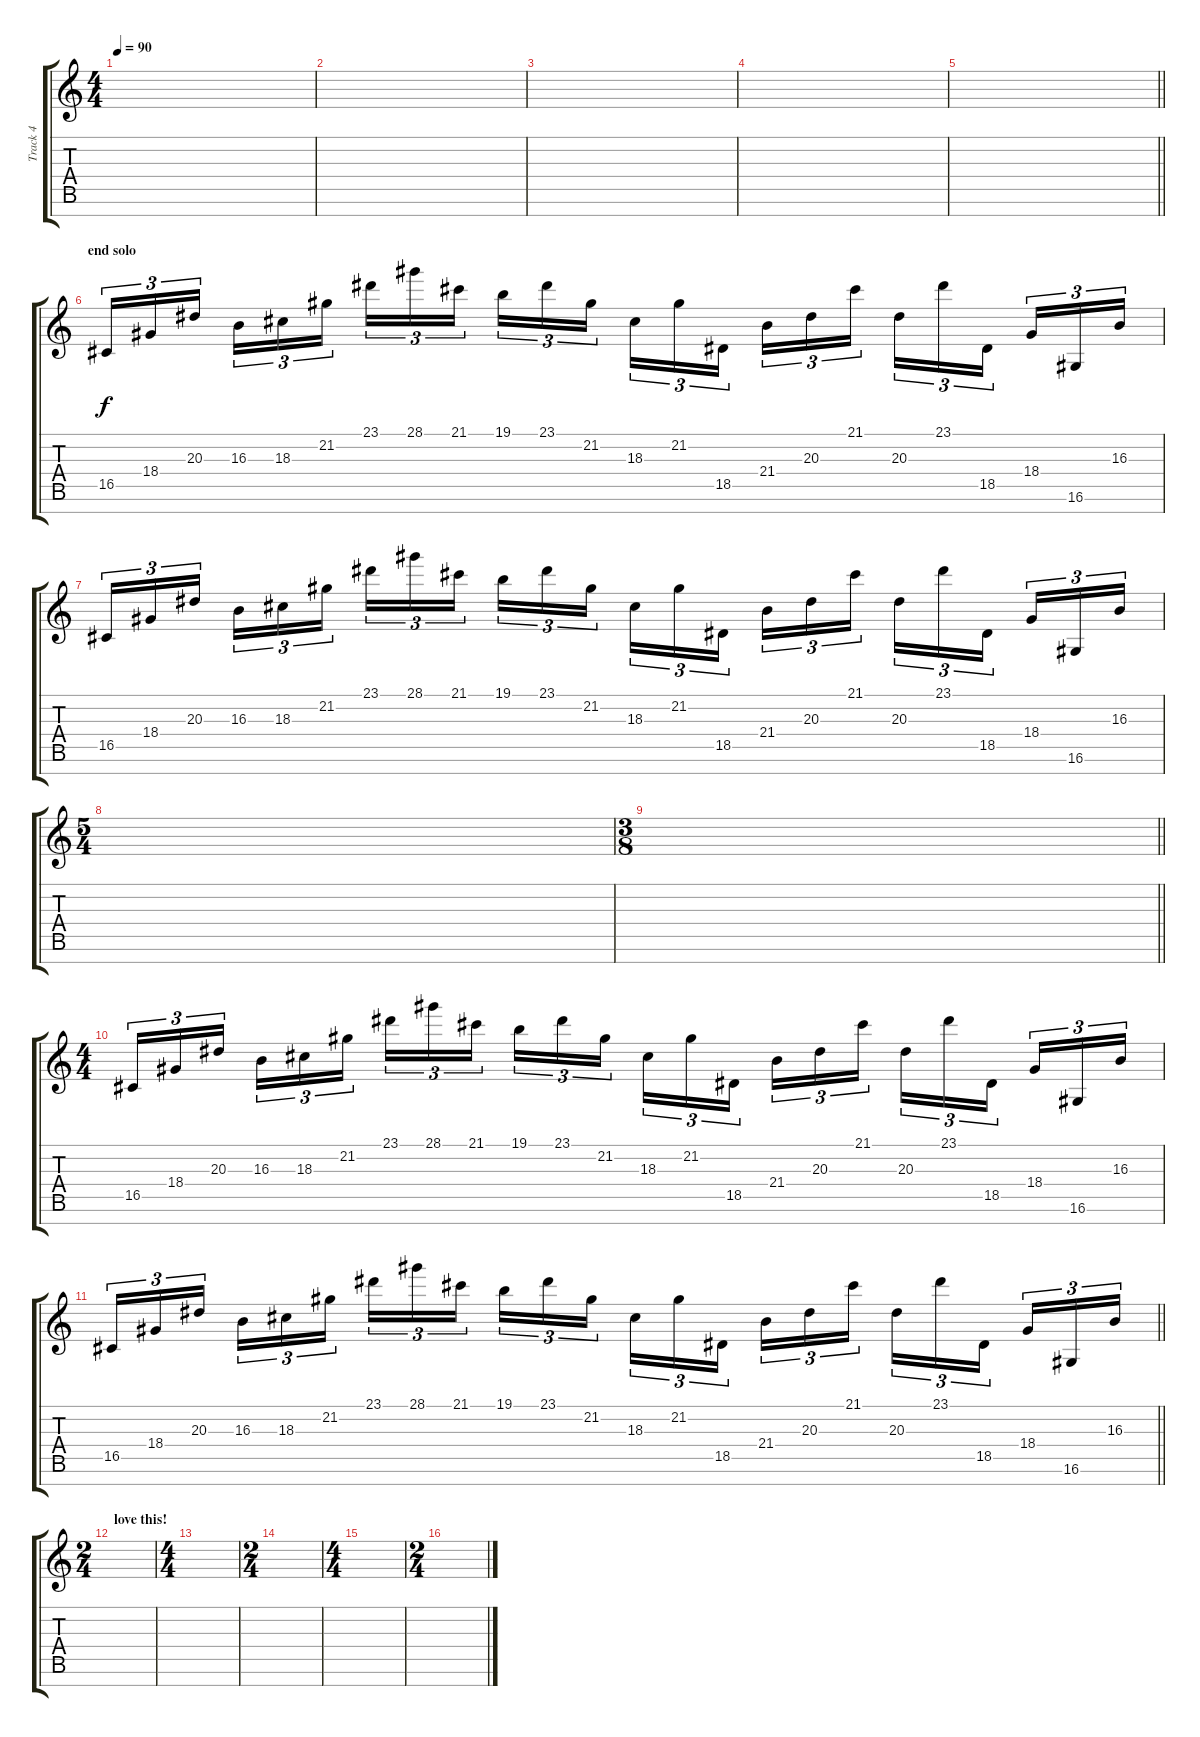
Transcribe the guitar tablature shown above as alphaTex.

\track ("Track 4" "Track 4") {instrument lead1square}
\staff {score tabs}
\tuning (E4 B3 G3 D3 A2 E2 B1) {hide}
\ts (4 4)
\tempo 90
\clef g2
\ks c
|
|
|
|
\barLineRight lightlight
|
\section ("" "end solo")
16.5.16{tu (3 2)} 18.4.16{tu (3 2)} 20.3.16{tu (3 2) beam splitsecondary} 16.3.16{tu (3 2)} 18.3.16{tu (3 2)} 21.2.16{tu (3 2)} 23.1.16{tu (3 2)} 28.1.16{tu (3 2)} 21.1.16{tu (3 2) beam splitsecondary} 19.1.16{tu (3 2)} 23.1.16{tu (3 2)} 21.2.16{tu (3 2)} 18.3.16{tu (3 2)} 21.2.16{tu (3 2)} 18.5.16{tu (3 2) beam splitsecondary} 21.4.16{tu (3 2)} 20.3.16{tu (3 2)} 21.1.16{tu (3 2)} 20.3.16{tu (3 2)} 23.1.16{tu (3 2)} 18.5.16{tu (3 2) beam splitsecondary} 18.4.16{tu (3 2)} 16.6.16{tu (3 2)} 16.3.16{tu (3 2)} |
16.5.16{tu (3 2)} 18.4.16{tu (3 2)} 20.3.16{tu (3 2) beam splitsecondary} 16.3.16{tu (3 2)} 18.3.16{tu (3 2)} 21.2.16{tu (3 2)} 23.1.16{tu (3 2)} 28.1.16{tu (3 2)} 21.1.16{tu (3 2) beam splitsecondary} 19.1.16{tu (3 2)} 23.1.16{tu (3 2)} 21.2.16{tu (3 2)} 18.3.16{tu (3 2)} 21.2.16{tu (3 2)} 18.5.16{tu (3 2) beam splitsecondary} 21.4.16{tu (3 2)} 20.3.16{tu (3 2)} 21.1.16{tu (3 2)} 20.3.16{tu (3 2)} 23.1.16{tu (3 2)} 18.5.16{tu (3 2) beam splitsecondary} 18.4.16{tu (3 2)} 16.6.16{tu (3 2)} 16.3.16{tu (3 2)} |
\ts (5 4)
|
\ts (3 8)
\barLineRight lightlight
|
\ts (4 4)
16.5.16{tu (3 2)} 18.4.16{tu (3 2)} 20.3.16{tu (3 2) beam splitsecondary} 16.3.16{tu (3 2)} 18.3.16{tu (3 2)} 21.2.16{tu (3 2)} 23.1.16{tu (3 2)} 28.1.16{tu (3 2)} 21.1.16{tu (3 2) beam splitsecondary} 19.1.16{tu (3 2)} 23.1.16{tu (3 2)} 21.2.16{tu (3 2)} 18.3.16{tu (3 2)} 21.2.16{tu (3 2)} 18.5.16{tu (3 2) beam splitsecondary} 21.4.16{tu (3 2)} 20.3.16{tu (3 2)} 21.1.16{tu (3 2)} 20.3.16{tu (3 2)} 23.1.16{tu (3 2)} 18.5.16{tu (3 2) beam splitsecondary} 18.4.16{tu (3 2)} 16.6.16{tu (3 2)} 16.3.16{tu (3 2)} |
\barLineRight lightlight
16.5.16{tu (3 2)} 18.4.16{tu (3 2)} 20.3.16{tu (3 2) beam splitsecondary} 16.3.16{tu (3 2)} 18.3.16{tu (3 2)} 21.2.16{tu (3 2)} 23.1.16{tu (3 2)} 28.1.16{tu (3 2)} 21.1.16{tu (3 2) beam splitsecondary} 19.1.16{tu (3 2)} 23.1.16{tu (3 2)} 21.2.16{tu (3 2)} 18.3.16{tu (3 2)} 21.2.16{tu (3 2)} 18.5.16{tu (3 2) beam splitsecondary} 21.4.16{tu (3 2)} 20.3.16{tu (3 2)} 21.1.16{tu (3 2)} 20.3.16{tu (3 2)} 23.1.16{tu (3 2)} 18.5.16{tu (3 2) beam splitsecondary} 18.4.16{tu (3 2)} 16.6.16{tu (3 2)} 16.3.16{tu (3 2)} |
\ts (2 4)
\section ("" "love this!")
|
\ts (4 4)
|
\ts (2 4)
|
\ts (4 4)
|
\ts (2 4)
